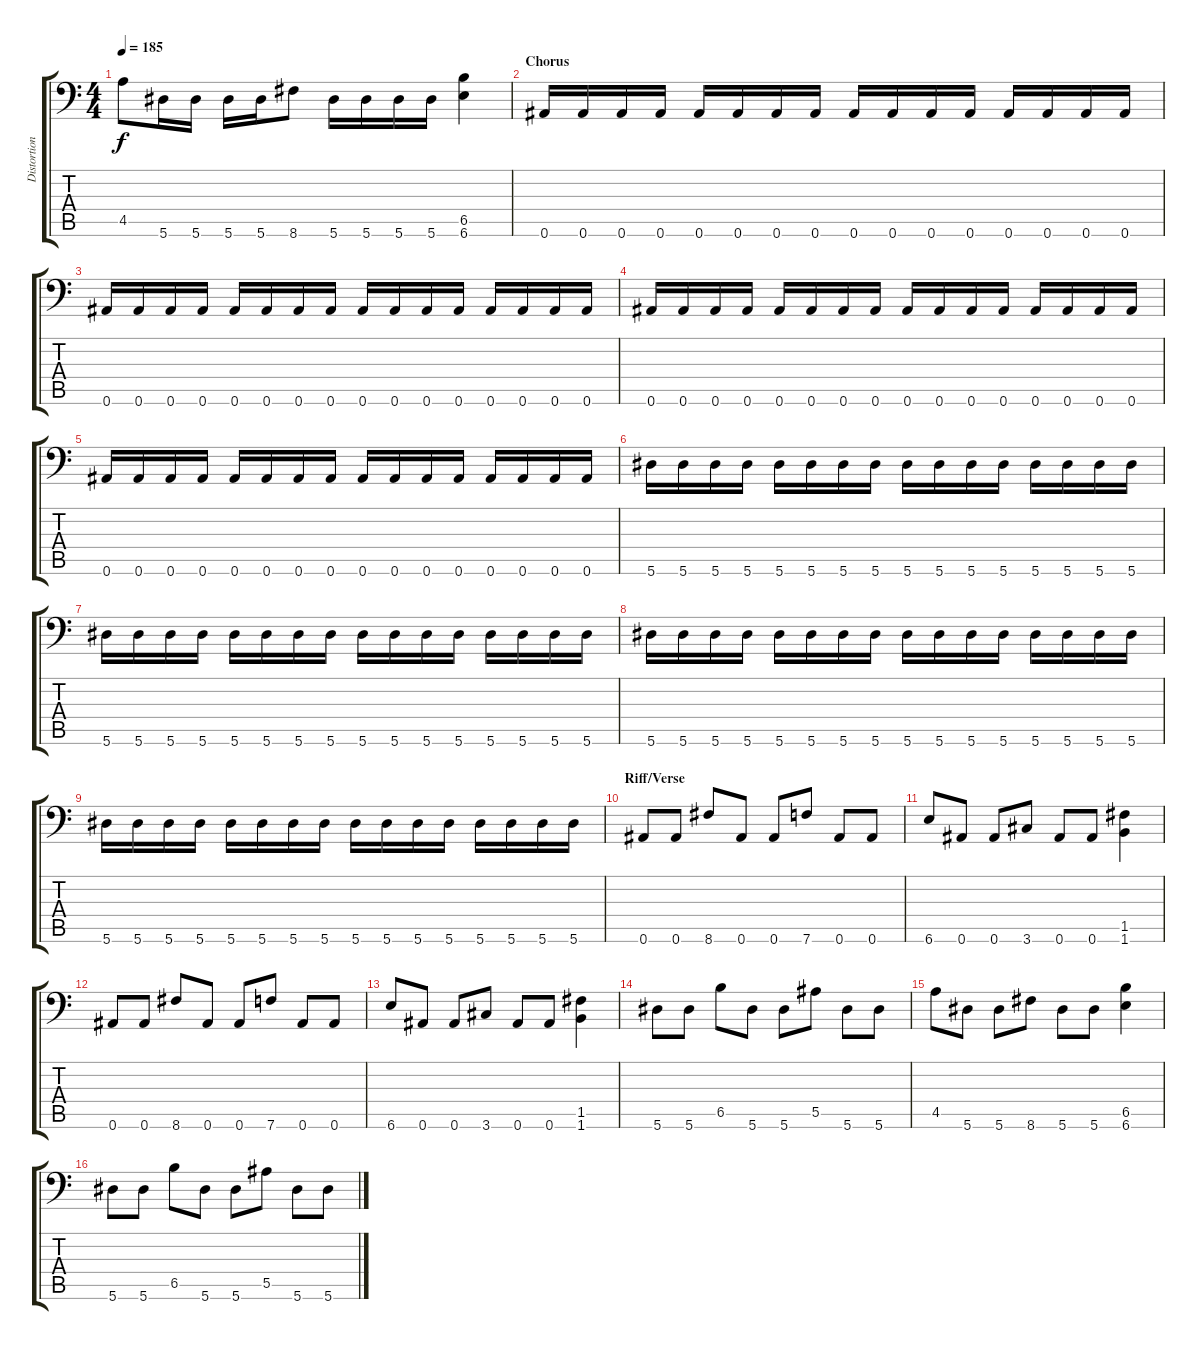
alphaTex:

\track ("Distortion Guitar I" "Distortion") {instrument distortionguitar}
\staff {score tabs}
\tuning (C4 G3 Eb3 Bb2 F2 Bb1) {hide}
\ts (4 4)
\tempo 185
\clef f4
\ks c
4.5.8{dy f} 5.6.16 5.6.16 5.6.16 5.6.16 8.6.8 5.6.16 5.6.16 5.6.16 5.6.16 (6.5 6.6).4 |
\section ("" "Chorus")
0.6.16 0.6.16 0.6.16 0.6.16 0.6.16 0.6.16 0.6.16 0.6.16 0.6.16 0.6.16 0.6.16 0.6.16 0.6.16 0.6.16 0.6.16 0.6.16 |
0.6.16 0.6.16 0.6.16 0.6.16 0.6.16 0.6.16 0.6.16 0.6.16 0.6.16 0.6.16 0.6.16 0.6.16 0.6.16 0.6.16 0.6.16 0.6.16 |
0.6.16 0.6.16 0.6.16 0.6.16 0.6.16 0.6.16 0.6.16 0.6.16 0.6.16 0.6.16 0.6.16 0.6.16 0.6.16 0.6.16 0.6.16 0.6.16 |
0.6.16 0.6.16 0.6.16 0.6.16 0.6.16 0.6.16 0.6.16 0.6.16 0.6.16 0.6.16 0.6.16 0.6.16 0.6.16 0.6.16 0.6.16 0.6.16 |
5.6.16 5.6.16 5.6.16 5.6.16 5.6.16 5.6.16 5.6.16 5.6.16 5.6.16 5.6.16 5.6.16 5.6.16 5.6.16 5.6.16 5.6.16 5.6.16 |
5.6.16 5.6.16 5.6.16 5.6.16 5.6.16 5.6.16 5.6.16 5.6.16 5.6.16 5.6.16 5.6.16 5.6.16 5.6.16 5.6.16 5.6.16 5.6.16 |
5.6.16 5.6.16 5.6.16 5.6.16 5.6.16 5.6.16 5.6.16 5.6.16 5.6.16 5.6.16 5.6.16 5.6.16 5.6.16 5.6.16 5.6.16 5.6.16 |
5.6.16 5.6.16 5.6.16 5.6.16 5.6.16 5.6.16 5.6.16 5.6.16 5.6.16 5.6.16 5.6.16 5.6.16 5.6.16 5.6.16 5.6.16 5.6.16 |
\section ("" "Riff/Verse")
0.6.8 0.6.8 8.6.8 0.6.8 0.6.8 7.6.8 0.6.8 0.6.8 |
6.6.8 0.6.8 0.6.8 3.6.8 0.6.8 0.6.8 (1.5 1.6).4 |
0.6.8 0.6.8 8.6.8 0.6.8 0.6.8 7.6.8 0.6.8 0.6.8 |
6.6.8 0.6.8 0.6.8 3.6.8 0.6.8 0.6.8 (1.5 1.6).4 |
5.6.8 5.6.8 6.5.8 5.6.8 5.6.8 5.5.8 5.6.8 5.6.8 |
4.5.8 5.6.8 5.6.8 8.6.8 5.6.8 5.6.8 (6.5 6.6).4 |
5.6.8 5.6.8 6.5.8 5.6.8 5.6.8 5.5.8 5.6.8 5.6.8
